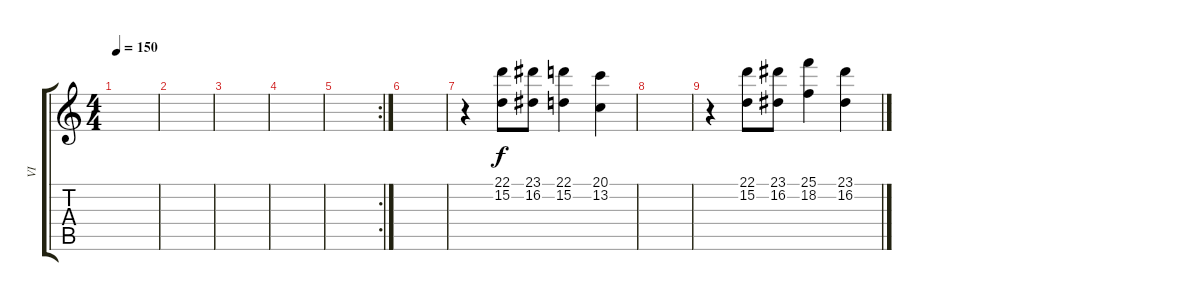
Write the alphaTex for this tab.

\track ("VI" "VI") {instrument tubularbells}
\staff {score tabs}
\tuning (E4 B3 G3 D3 A2 E2) {hide}
\ts (4 4)
\tempo 150
\clef g2
\ks c
|
|
|
|
\rc 2
|
|
r.4 (22.1 15.2).8 (23.1 16.2).8 (22.1 15.2).4 (20.1 13.2).4 |
|
r.4 (22.1 15.2).8 (23.1 16.2).8 (25.1 18.2).4 (23.1 16.2).4
